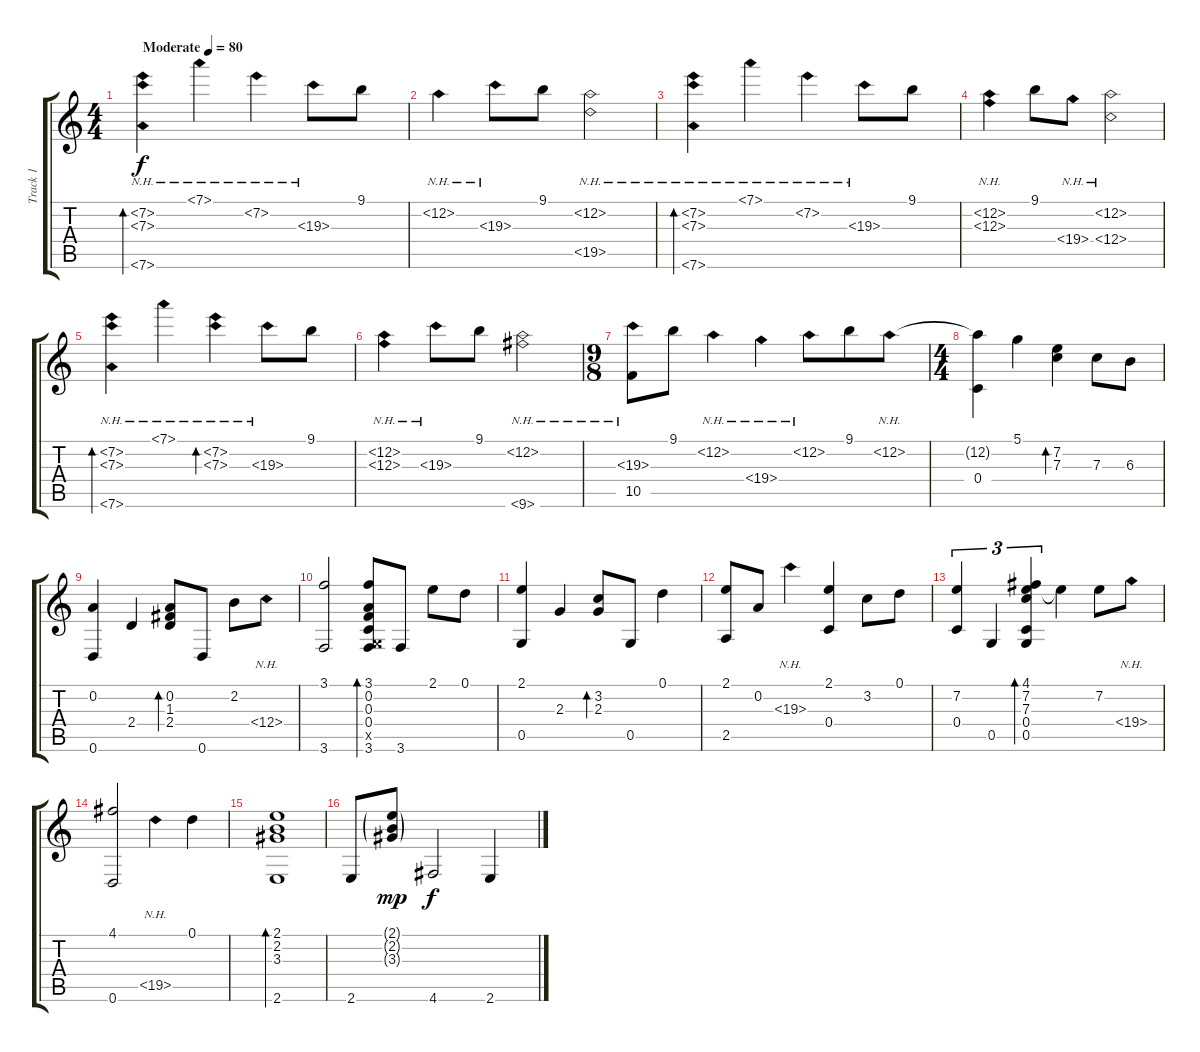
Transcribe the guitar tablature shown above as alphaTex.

\track ("Track 1" "Track 1") {instrument acousticguitarsteel}
\staff {score tabs}
\tuning (D4 A3 F3 C3 G2 D2) {hide}
\ts (4 4)
\tempo (80 "Moderate")
\clef g2
\ks c
(7.2{nh} 7.3{nh} 7.6{nh}).4{bd 60 dy f instrument acousticguitarsteel} 7.1{nh}.4 7.2{nh}.4 19.3{nh}.8 9.1.8 |
12.2{nh}.4 19.3{nh}.8 9.1.8 (12.2{nh} 19.5{nh}).2 |
(7.2{nh} 7.3{nh} 7.6{nh}).4{bd 60} 7.1{nh}.4 7.2{nh}.4 19.3{nh}.8 9.1.8 |
(12.2{nh} 12.3{nh}).4 9.1.8 19.4{nh}.8 (12.2{nh} 12.4{nh}).2 |
(7.2{nh} 7.3{nh} 7.6{nh}).4{bd 60} 7.1{nh}.4 (7.2{nh} 7.3{nh}).4{bd 60} 19.3{nh}.8 9.1.8 |
(12.2{nh} 12.3{nh}).4 19.3{nh}.8 9.1.8 (12.2{nh} 9.6{nh}).2 |
\ts (9 8)
(19.3{nh} 10.5).8 9.1.8 12.2{nh}.4 19.4{nh}.4 12.2{nh}.8 9.1.8 12.2{nh}.8 |
\ts (4 4)
(12.2{t} 0.4).4 5.1.4 (7.2 7.3).4{bd 60} 7.3.8 6.3.8 |
(0.2 0.6).4 2.4.4 (0.2 1.3 2.4).8{bd 60} 0.6.8 2.2.8 12.4{nh}.8 |
(3.1 3.6).2 (3.1 0.2 0.3 0.4 0.5{x} 3.6).8{bd 60} 3.6.8 2.1.8 0.1.8 |
(2.1 0.5).4 2.3.4 (3.2 2.3).8{bd 60} 0.5.8 0.1.4 |
(2.1 2.5).8 0.2.8 19.3{nh}.4 (2.1 0.4).4 3.2.8 0.1.8 |
(7.2 0.4).4{tu (3 2)} 0.5.4{tu (3 2)} (4.1 7.2 7.3 0.4 0.5).4{tu (3 2) bd 60} 7.2{t}.4 7.2.8 19.4{nh}.8 |
(4.1 0.6).2 19.5{nh}.4 0.1.4 |
(2.1 2.2 3.3 2.6).1{bd 60} |
2.6.8 (2.1{g} 2.2{g} 3.3{g}).8{dy mp} 4.6.2{dy f} 2.6.4
